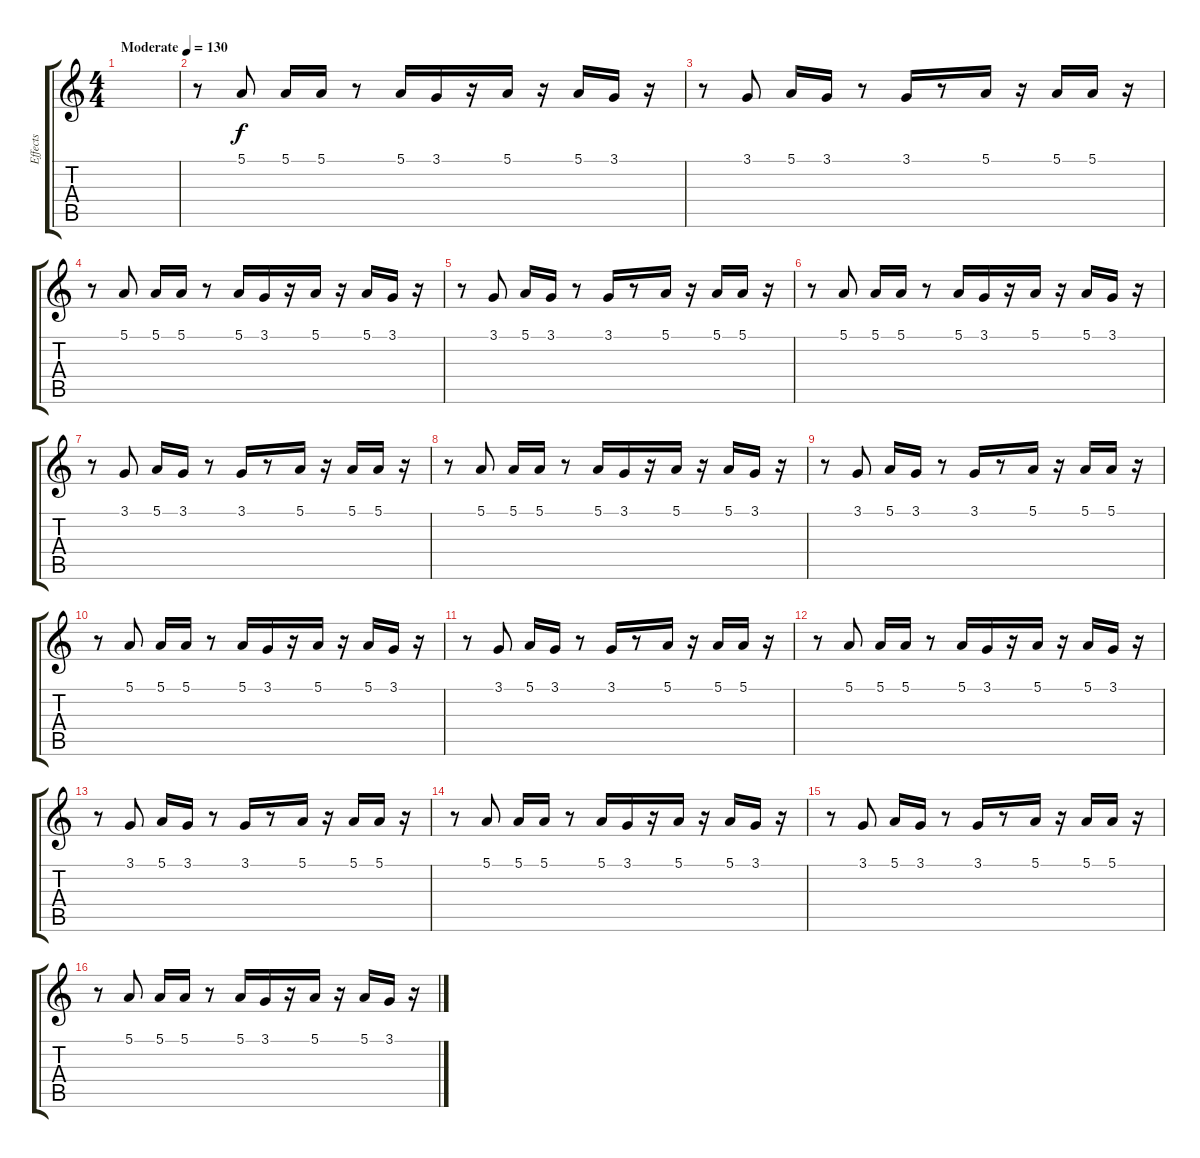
\track ("Effects" "Effects") {instrument ocarina}
\staff {score tabs}
\tuning (E4 B3 G3 D3 A2 E2) {hide}
\ts (4 4)
\tempo (130 "Moderate")
\clef g2
\ks c
|
r.8 5.1.8 5.1.16 5.1.16 r.8 5.1.16 3.1.16 r.16 5.1.16 r.16 5.1.16 3.1.16 r.16 |
r.8 3.1.8 5.1.16 3.1.16 r.8 3.1.16 r.8 5.1.16 r.16 5.1.16 5.1.16 r.16 |
r.8 5.1.8 5.1.16 5.1.16 r.8 5.1.16 3.1.16 r.16 5.1.16 r.16 5.1.16 3.1.16 r.16 |
r.8 3.1.8 5.1.16 3.1.16 r.8 3.1.16 r.8 5.1.16 r.16 5.1.16 5.1.16 r.16 |
r.8 5.1.8 5.1.16 5.1.16 r.8 5.1.16 3.1.16 r.16 5.1.16 r.16 5.1.16 3.1.16 r.16 |
r.8 3.1.8 5.1.16 3.1.16 r.8 3.1.16 r.8 5.1.16 r.16 5.1.16 5.1.16 r.16 |
r.8 5.1.8 5.1.16 5.1.16 r.8 5.1.16 3.1.16 r.16 5.1.16 r.16 5.1.16 3.1.16 r.16 |
r.8 3.1.8 5.1.16 3.1.16 r.8 3.1.16 r.8 5.1.16 r.16 5.1.16 5.1.16 r.16 |
r.8 5.1.8 5.1.16 5.1.16 r.8 5.1.16 3.1.16 r.16 5.1.16 r.16 5.1.16 3.1.16 r.16 |
r.8 3.1.8 5.1.16 3.1.16 r.8 3.1.16 r.8 5.1.16 r.16 5.1.16 5.1.16 r.16 |
r.8 5.1.8 5.1.16 5.1.16 r.8 5.1.16 3.1.16 r.16 5.1.16 r.16 5.1.16 3.1.16 r.16 |
r.8 3.1.8 5.1.16 3.1.16 r.8 3.1.16 r.8 5.1.16 r.16 5.1.16 5.1.16 r.16 |
r.8 5.1.8 5.1.16 5.1.16 r.8 5.1.16 3.1.16 r.16 5.1.16 r.16 5.1.16 3.1.16 r.16 |
r.8 3.1.8 5.1.16 3.1.16 r.8 3.1.16 r.8 5.1.16 r.16 5.1.16 5.1.16 r.16 |
r.8 5.1.8 5.1.16 5.1.16 r.8 5.1.16 3.1.16 r.16 5.1.16 r.16 5.1.16 3.1.16 r.16
